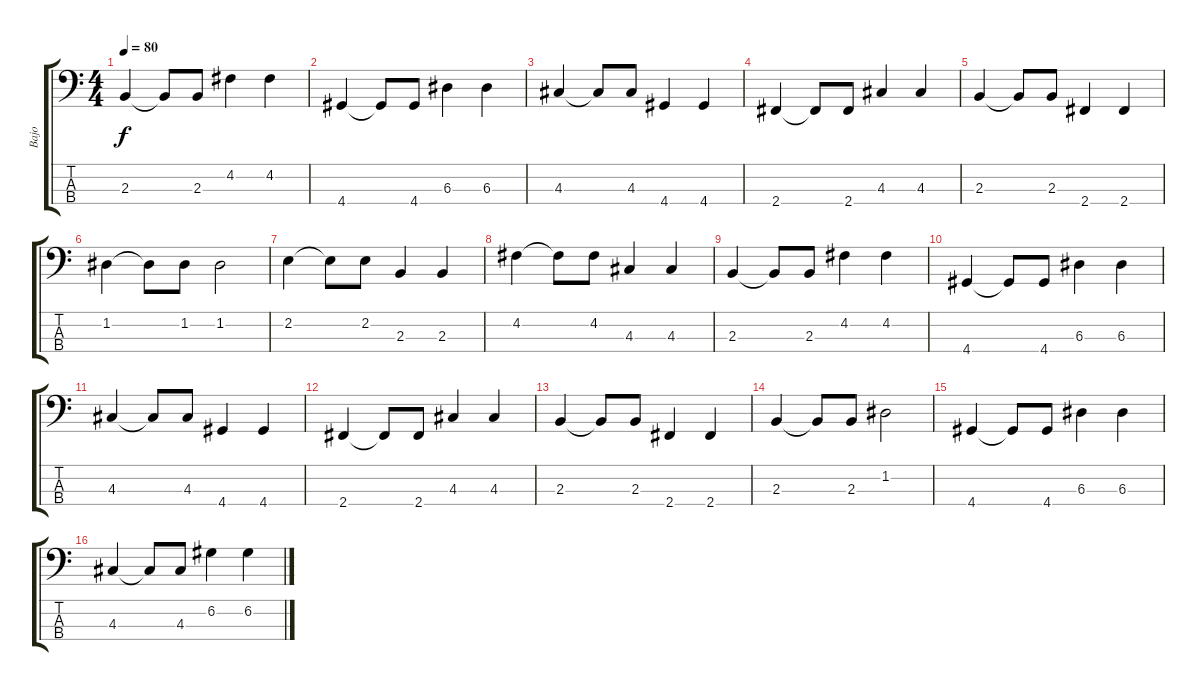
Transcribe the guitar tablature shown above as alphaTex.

\track ("Bajo" "Bajo") {instrument electricbassfinger}
\staff {score tabs}
\tuning (G2 D2 A1 E1) {hide}
\ts (4 4)
\tempo 80
\clef f4
\ks c
2.3.4{dy f} 2.3{t}.8 2.3.8 4.2.4 4.2.4 |
4.4.4 4.4{t}.8 4.4.8 6.3.4 6.3.4 |
4.3.4 4.3{t}.8 4.3.8 4.4.4 4.4.4 |
2.4.4 2.4{t}.8 2.4.8 4.3.4 4.3.4 |
2.3.4 2.3{t}.8 2.3.8 2.4.4 2.4.4 |
1.2.4 1.2{t}.8 1.2.8 1.2.2 |
2.2.4 2.2{t}.8 2.2.8 2.3.4 2.3.4 |
4.2.4 4.2{t}.8 4.2.8 4.3.4 4.3.4 |
2.3.4 2.3{t}.8 2.3.8 4.2.4 4.2.4 |
4.4.4 4.4{t}.8 4.4.8 6.3.4 6.3.4 |
4.3.4 4.3{t}.8 4.3.8 4.4.4 4.4.4 |
2.4.4 2.4{t}.8 2.4.8 4.3.4 4.3.4 |
2.3.4 2.3{t}.8 2.3.8 2.4.4 2.4.4 |
2.3.4 2.3{t}.8 2.3.8 1.2.2 |
4.4.4 4.4{t}.8 4.4.8 6.3.4 6.3.4 |
4.3.4 4.3{t}.8 4.3.8 6.2.4 6.2.4
